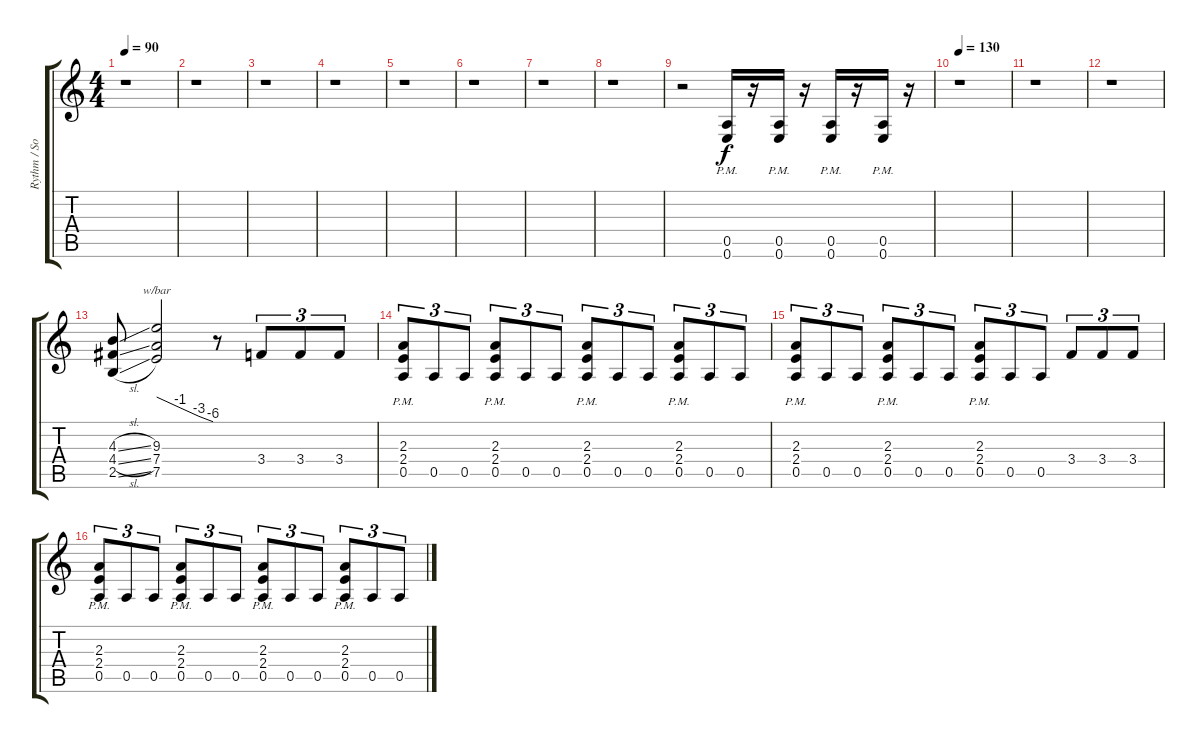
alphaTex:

\track ("Rythm / Solo Guitar" "Rythm / So") {instrument distortionguitar}
\staff {score tabs}
\tuning (E4 B3 G3 D3 A2 E2) {hide}
\ts (4 4)
\tempo 90
\clef g2
\ks c
r.1{dy mp} |
r.1 |
r.1 |
r.1 |
r.1 |
r.1 |
r.1 |
r.1 |
r.2 (0.5{pm} 0.6{pm}).16{dy f} r.16 (0.5{pm} 0.6{pm}).16 r.16 (0.5{pm} 0.6{pm}).16 r.16 (0.5{pm} 0.6{pm}).16 r.16 |
\tempo 130
r.1 |
r.1 |
r.1 |
(4.3{sl} 4.4{sl} 2.5{sl}).8 (9.3 7.4 7.5).2{tbe (custom default 0 0 25 -4 45 -12 60 -24)} r.8 3.4.8{tu (3 2)} 3.4.8{tu (3 2)} 3.4.8{tu (3 2)} |
(2.3{pm} 2.4{pm} 0.5{pm}).8{tu (3 2)} 0.5.8{tu (3 2)} 0.5.8{tu (3 2)} (2.3{pm} 2.4{pm} 0.5{pm}).8{tu (3 2)} 0.5.8{tu (3 2)} 0.5.8{tu (3 2)} (2.3{pm} 2.4{pm} 0.5{pm}).8{tu (3 2)} 0.5.8{tu (3 2)} 0.5.8{tu (3 2)} (2.3{pm} 2.4{pm} 0.5{pm}).8{tu (3 2)} 0.5.8{tu (3 2)} 0.5.8{tu (3 2)} |
(2.3{pm} 2.4{pm} 0.5{pm}).8{tu (3 2)} 0.5.8{tu (3 2)} 0.5.8{tu (3 2)} (2.3{pm} 2.4{pm} 0.5{pm}).8{tu (3 2)} 0.5.8{tu (3 2)} 0.5.8{tu (3 2)} (2.3{pm} 2.4{pm} 0.5{pm}).8{tu (3 2)} 0.5.8{tu (3 2)} 0.5.8{tu (3 2)} 3.4.8{tu (3 2)} 3.4.8{tu (3 2)} 3.4.8{tu (3 2)} |
(2.3{pm} 2.4{pm} 0.5{pm}).8{tu (3 2)} 0.5.8{tu (3 2)} 0.5.8{tu (3 2)} (2.3{pm} 2.4{pm} 0.5{pm}).8{tu (3 2)} 0.5.8{tu (3 2)} 0.5.8{tu (3 2)} (2.3{pm} 2.4{pm} 0.5{pm}).8{tu (3 2)} 0.5.8{tu (3 2)} 0.5.8{tu (3 2)} (2.3{pm} 2.4{pm} 0.5{pm}).8{tu (3 2)} 0.5.8{tu (3 2)} 0.5.8{tu (3 2)}
